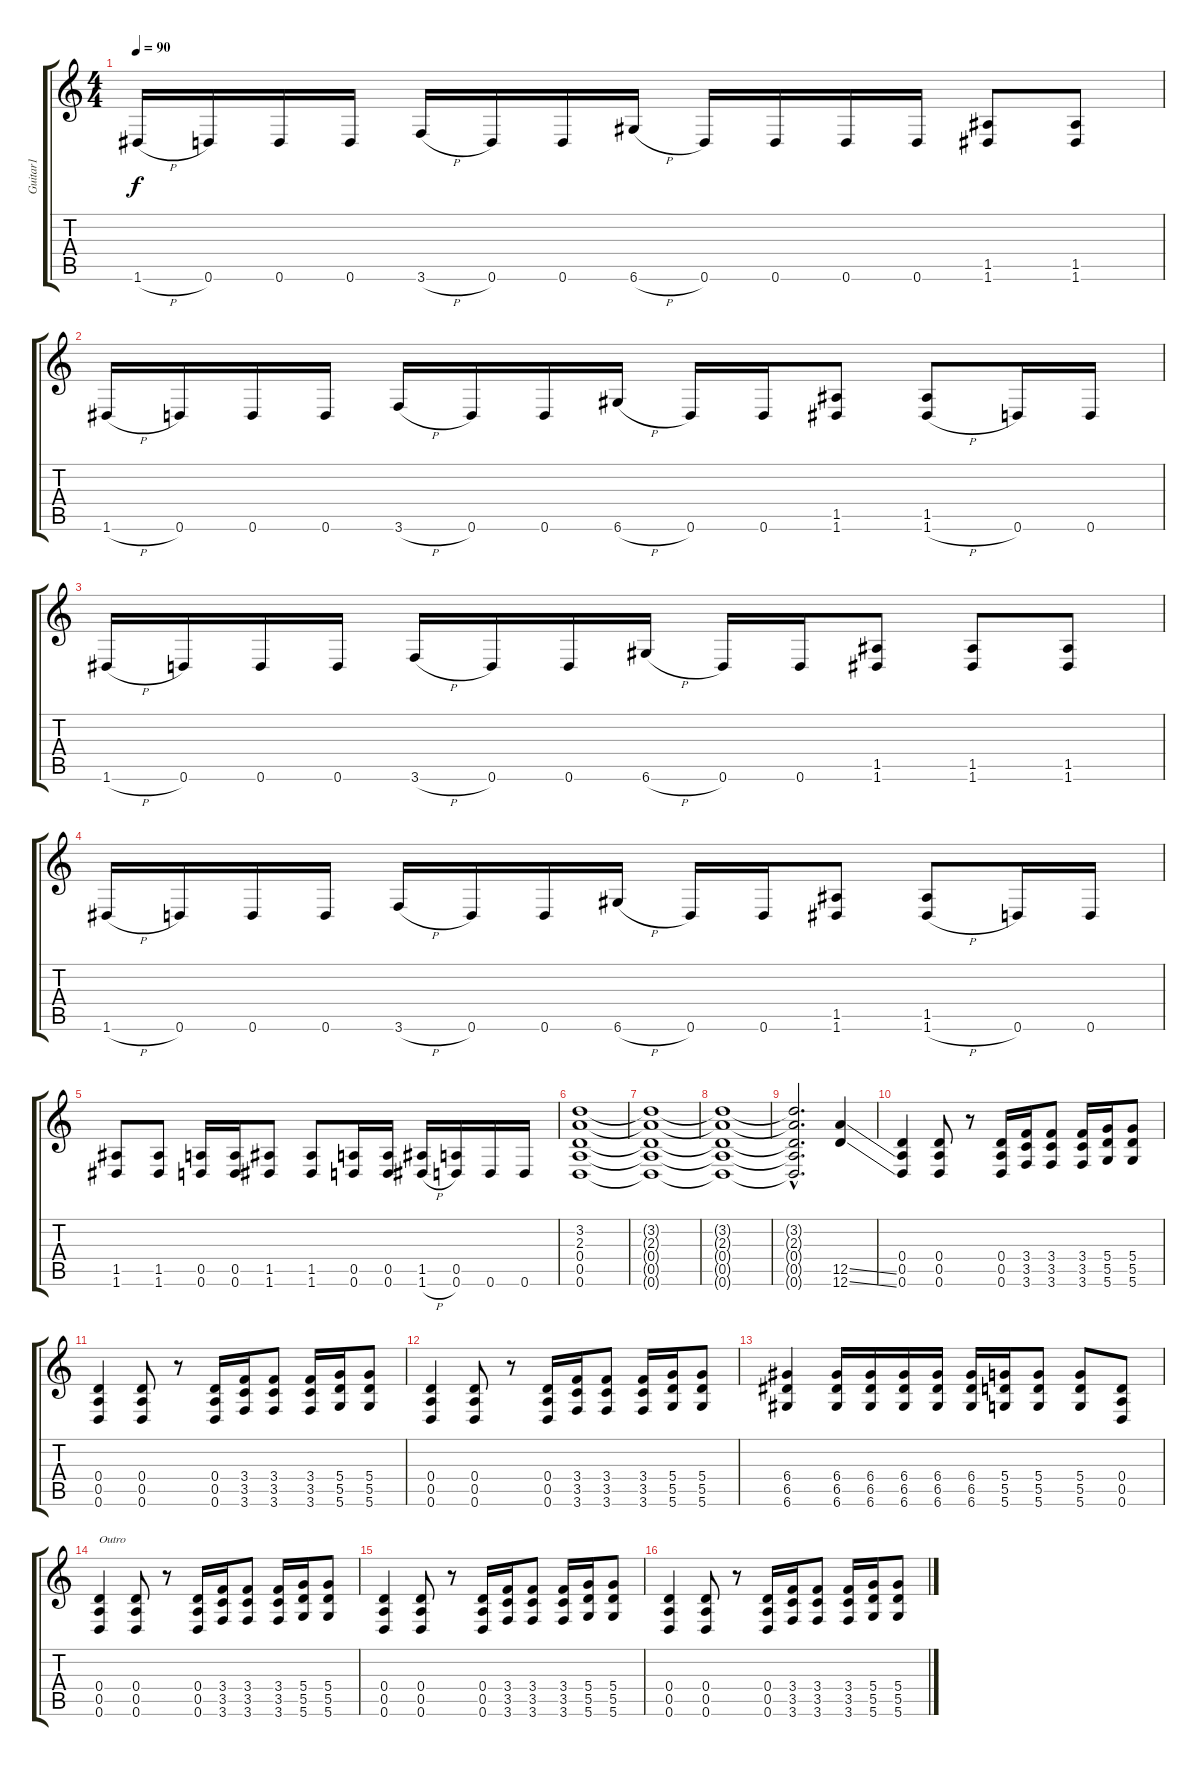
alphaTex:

\track ("Guitar1" "Guitar1") {instrument overdrivenguitar}
\staff {score tabs}
\tuning (E4 B3 G3 D3 A2 D2) {hide}
\ts (4 4)
\tempo 90
\clef g2
\ks c
1.6{h}.16{dy f} 0.6.16 0.6.16 0.6.16 3.6{h}.16 0.6.16 0.6.16 6.6{h}.16 0.6.16 0.6.16 0.6.16 0.6.16 (1.5 1.6).8 (1.5 1.6).8 |
1.6{h}.16 0.6.16 0.6.16 0.6.16 3.6{h}.16 0.6.16 0.6.16 6.6{h}.16 0.6.16 0.6.16 (1.5 1.6).8 (1.5 1.6{h}).8 0.6.16 0.6.16 |
1.6{h}.16 0.6.16 0.6.16 0.6.16 3.6{h}.16 0.6.16 0.6.16 6.6{h}.16 0.6.16 0.6.16 (1.5 1.6).8 (1.5 1.6).8 (1.5 1.6).8 |
1.6{h}.16 0.6.16 0.6.16 0.6.16 3.6{h}.16 0.6.16 0.6.16 6.6{h}.16 0.6.16 0.6.16 (1.5 1.6).8 (1.5 1.6{h}).8 0.6.16 0.6.16 |
(1.5 1.6).8 (1.5 1.6).8 (0.5 0.6).16 (0.5 0.6).16 (1.5 1.6).8 (1.5 1.6).8 (0.5 0.6).16 (0.5 0.6).16 (1.5 1.6{h}).16 (0.5 0.6).16 0.6.16 0.6.16 |
(3.2 2.3 0.4 0.5 0.6).1 |
(3.2{t} 2.3{t} 0.4{t} 0.5{t} 0.6{t}).1 |
(3.2{t} 2.3{t} 0.4{t} 0.5{t} 0.6{t}).1 |
(3.2{hac t} 2.3{hac t} 0.4{hac t} 0.5{hac t} 0.6{hac t}).2{d} (12.5{ss} 12.6{ss}).4 |
(0.4 0.5 0.6).4 (0.4 0.5 0.6).8 r.8 (0.4 0.5 0.6).16 (3.4 3.5 3.6).16 (3.4 3.5 3.6).8 (3.4 3.5 3.6).16 (5.4 5.5 5.6).16 (5.4 5.5 5.6).8 |
(0.4 0.5 0.6).4 (0.4 0.5 0.6).8 r.8 (0.4 0.5 0.6).16 (3.4 3.5 3.6).16 (3.4 3.5 3.6).8 (3.4 3.5 3.6).16 (5.4 5.5 5.6).16 (5.4 5.5 5.6).8 |
(0.4 0.5 0.6).4 (0.4 0.5 0.6).8 r.8 (0.4 0.5 0.6).16 (3.4 3.5 3.6).16 (3.4 3.5 3.6).8 (3.4 3.5 3.6).16 (5.4 5.5 5.6).16 (5.4 5.5 5.6).8 |
(6.4 6.5 6.6).4 (6.4 6.5 6.6).16 (6.4 6.5 6.6).16 (6.4 6.5 6.6).16 (6.4 6.5 6.6).16 (6.4 6.5 6.6).16 (5.4 5.5 5.6).16 (5.4 5.5 5.6).8 (5.4 5.5 5.6).8 (0.4 0.5 0.6).8 |
(0.4 0.5 0.6).4{txt "Outro"} (0.4 0.5 0.6).8 r.8 (0.4 0.5 0.6).16 (3.4 3.5 3.6).16 (3.4 3.5 3.6).8 (3.4 3.5 3.6).16 (5.4 5.5 5.6).16 (5.4 5.5 5.6).8 |
(0.4 0.5 0.6).4 (0.4 0.5 0.6).8 r.8 (0.4 0.5 0.6).16 (3.4 3.5 3.6).16 (3.4 3.5 3.6).8 (3.4 3.5 3.6).16 (5.4 5.5 5.6).16 (5.4 5.5 5.6).8 |
(0.4 0.5 0.6).4 (0.4 0.5 0.6).8 r.8 (0.4 0.5 0.6).16 (3.4 3.5 3.6).16 (3.4 3.5 3.6).8 (3.4 3.5 3.6).16 (5.4 5.5 5.6).16 (5.4 5.5 5.6).8
